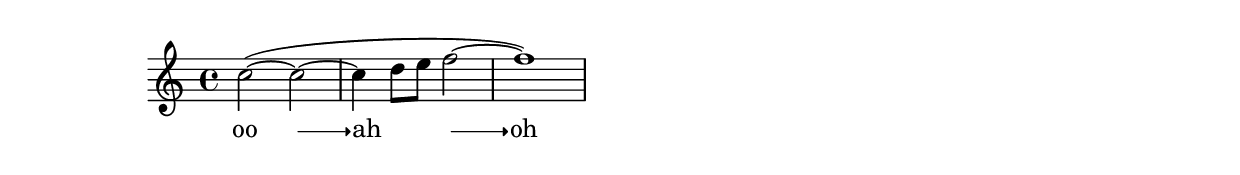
\version "2.21.0"

\header {

    texidoc= "The length of the transition between one syllable
and the next is indicated by the length of the arrow, which may
not start immediately after a new syllable."

}

\layout { ragged-right = ##t }

\relative c''{
    \set melismaBusyProperties = #'()
    c2( ~ c ~
    c4 d8 e f2 ~
    f1)
}
\addlyrics {
    oo "" \vowelTransition
    ah _ _
    "" \vowelTransition oh
}
